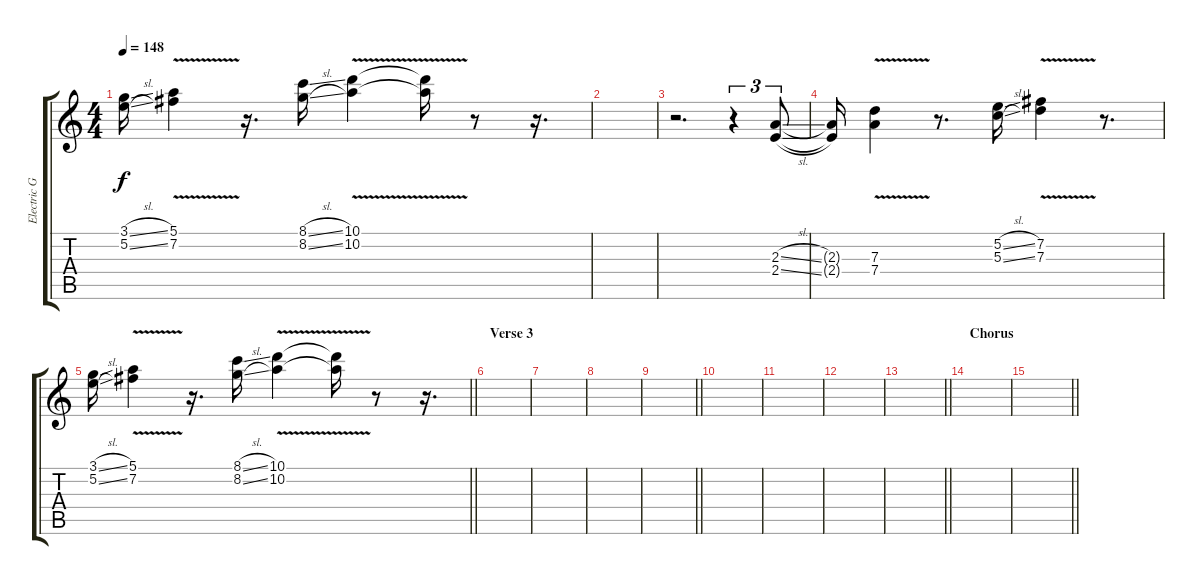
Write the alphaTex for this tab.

\track ("Electric Guitar 2" "Electric G") {instrument distortionguitar}
\staff {score tabs}
\tuning (E4 B3 G3 D3 A2 E2) {hide}
\ts (4 4)
\tempo 148
\clef g2
\ks c
(3.1{sl} 5.2{sl}).16{dy f} (5.1{v} 7.2{v}).4 r.16{d} (8.1{sl} 8.2{sl}).16 (10.1{v} 10.2{v}).4 (10.1{t} 10.2{t}).16 r.8 r.16{d} |
|
r.2{d} r.4{tu (3 2)} (2.3{sl} 2.4{sl}).8{tu (3 2)} |
(2.3{t} 2.4{t}).16 (7.3{v} 7.4{v}).4 r.8{d} (5.2{sl} 5.3{sl}).16 (7.2{v} 7.3{v}).4 r.8{d} |
\barLineRight lightlight
(3.1{sl} 5.2{sl}).16 (5.1{v} 7.2{v}).4 r.16{d} (8.1{sl} 8.2{sl}).16 (10.1{v} 10.2{v}).4 (10.1{t} 10.2{t}).16 r.8 r.16{d} |
\section ("" "Verse 3")
|
|
|
\barLineRight lightlight
|
|
|
|
\barLineRight lightlight
|
\section ("" "Chorus")
|
\barLineRight lightlight
